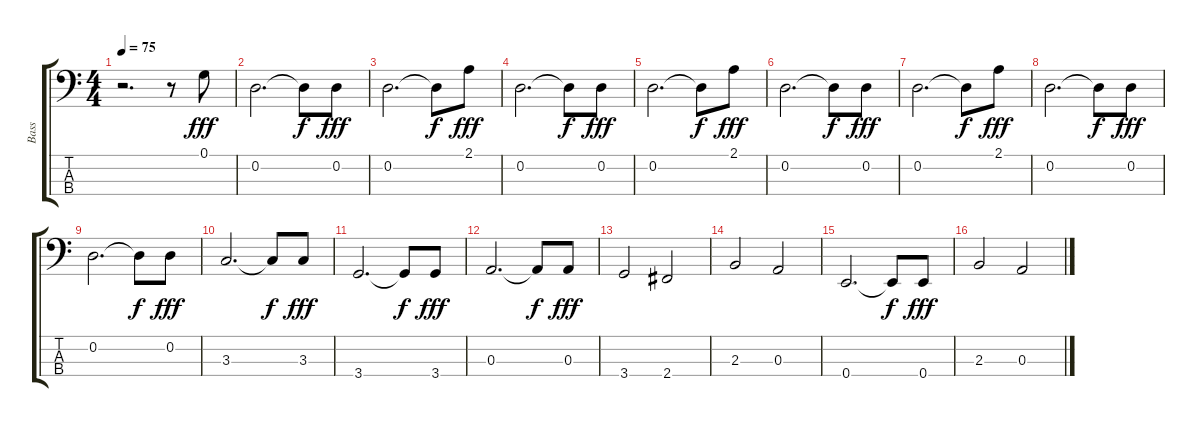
\track ("Bass" "Bass") {instrument electricbasspick}
\staff {score tabs}
\tuning (G2 D2 A1 E1) {hide}
\ts (4 4)
\tempo 75
\clef f4
\ks c
r.2{d dy fff} r.8 0.1.8 |
0.2.2{d} 0.2{t}.8{dy f} 0.2.8{dy fff} |
0.2.2{d} 0.2{t}.8{dy f} 2.1.8{dy fff} |
0.2.2{d} 0.2{t}.8{dy f} 0.2.8{dy fff} |
0.2.2{d} 0.2{t}.8{dy f} 2.1.8{dy fff} |
0.2.2{d} 0.2{t}.8{dy f} 0.2.8{dy fff} |
0.2.2{d} 0.2{t}.8{dy f} 2.1.8{dy fff} |
0.2.2{d} 0.2{t}.8{dy f} 0.2.8{dy fff} |
0.2.2{d} 0.2{t}.8{dy f} 0.2.8{dy fff} |
3.3.2{d} 3.3{t}.8{dy f} 3.3.8{dy fff} |
3.4.2{d} 3.4{t}.8{dy f} 3.4.8{dy fff} |
0.3.2{d} 0.3{t}.8{dy f} 0.3.8{dy fff} |
3.4.2 2.4.2 |
2.3.2 0.3.2 |
0.4.2{d} 0.4{t}.8{dy f} 0.4.8{dy fff} |
2.3.2 0.3.2
